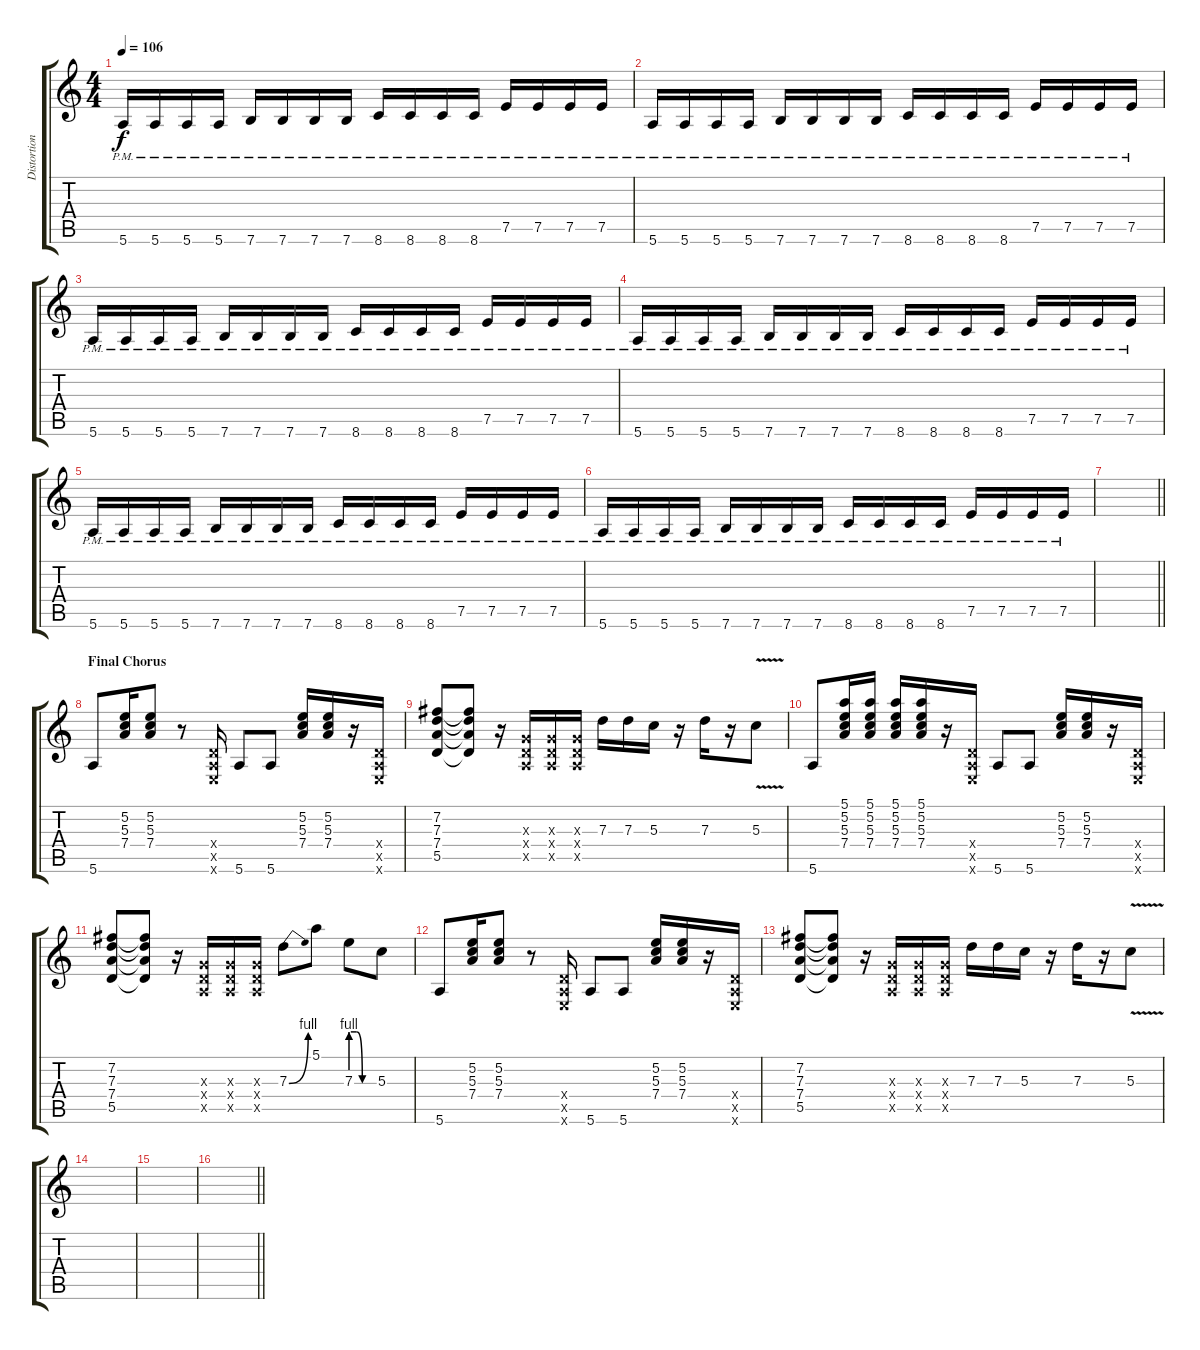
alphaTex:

\track ("Distortion Guitar (Billie Joe Armstrong)" "Distortion") {instrument distortionguitar}
\staff {score tabs}
\tuning (E4 B3 G3 D3 A2 E2) {hide}
\ts (4 4)
\tempo 106
\clef g2
\ks c
5.6{pm}.16{dy f} 5.6{pm}.16 5.6{pm}.16 5.6{pm}.16 7.6{pm}.16 7.6{pm}.16 7.6{pm}.16 7.6{pm}.16 8.6{pm}.16 8.6{pm}.16 8.6{pm}.16 8.6{pm}.16 7.5{pm}.16 7.5{pm}.16 7.5{pm}.16 7.5{pm}.16 |
5.6{pm}.16 5.6{pm}.16 5.6{pm}.16 5.6{pm}.16 7.6{pm}.16 7.6{pm}.16 7.6{pm}.16 7.6{pm}.16 8.6{pm}.16 8.6{pm}.16 8.6{pm}.16 8.6{pm}.16 7.5{pm}.16 7.5{pm}.16 7.5{pm}.16 7.5{pm}.16 |
5.6{pm}.16 5.6{pm}.16 5.6{pm}.16 5.6{pm}.16 7.6{pm}.16 7.6{pm}.16 7.6{pm}.16 7.6{pm}.16 8.6{pm}.16 8.6{pm}.16 8.6{pm}.16 8.6{pm}.16 7.5{pm}.16 7.5{pm}.16 7.5{pm}.16 7.5{pm}.16 |
5.6{pm}.16 5.6{pm}.16 5.6{pm}.16 5.6{pm}.16 7.6{pm}.16 7.6{pm}.16 7.6{pm}.16 7.6{pm}.16 8.6{pm}.16 8.6{pm}.16 8.6{pm}.16 8.6{pm}.16 7.5{pm}.16 7.5{pm}.16 7.5{pm}.16 7.5{pm}.16 |
5.6{pm}.16 5.6{pm}.16 5.6{pm}.16 5.6{pm}.16 7.6{pm}.16 7.6{pm}.16 7.6{pm}.16 7.6{pm}.16 8.6{pm}.16 8.6{pm}.16 8.6{pm}.16 8.6{pm}.16 7.5{pm}.16 7.5{pm}.16 7.5{pm}.16 7.5{pm}.16 |
5.6{pm}.16 5.6{pm}.16 5.6{pm}.16 5.6{pm}.16 7.6{pm}.16 7.6{pm}.16 7.6{pm}.16 7.6{pm}.16 8.6{pm}.16 8.6{pm}.16 8.6{pm}.16 8.6{pm}.16 7.5{pm}.16 7.5{pm}.16 7.5{pm}.16 7.5{pm}.16 |
\barLineRight lightlight
|
\section ("" "Final Chorus")
5.6.8{volume 9 balance 8 instrument electricguitarclean} (5.2 5.3 7.4).16 (5.2 5.3 7.4).8 r.8 (0.4{x} 0.5{x} 0.6{x}).16 5.6.8 5.6.8 (5.2 5.3 7.4).16 (5.2 5.3 7.4).16 r.16 (0.4{x} 0.5{x} 0.6{x}).16 |
(7.2 7.3 7.4 5.5).8 (7.2{t} 7.3{t} 7.4{t} 5.5{t}).8 r.16 (0.3{x} 0.4{x} 0.5{x}).16 (0.3{x} 0.4{x} 0.5{x}).16 (0.3{x} 0.4{x} 0.5{x}).16 7.3.16 7.3.16 5.3.16 r.16 7.3.16 r.16 5.3{v}.8 |
5.6.8 (5.1 5.2 5.3 7.4).16 (5.1 5.2 5.3 7.4).16 (5.1 5.2 5.3 7.4).16 (5.1 5.2 5.3 7.4).16 r.16 (0.4{x} 0.5{x} 0.6{x}).16 5.6.8 5.6.8 (5.2 5.3 7.4).16 (5.2 5.3 7.4).16 r.16 (0.4{x} 0.5{x} 0.6{x}).16 |
(7.2 7.3 7.4 5.5).8 (7.2{t} 7.3{t} 7.4{t} 5.5{t}).8 r.16 (0.3{x} 0.4{x} 0.5{x}).16 (0.3{x} 0.4{x} 0.5{x}).16 (0.3{x} 0.4{x} 0.5{x}).16 7.3{be (bend 0 0 60 4)}.8 5.1.8 7.3{be (custom 0 4 15 4 30 0 60 0)}.8 5.3.8 |
5.6.8{volume 9 balance 8 instrument electricguitarclean} (5.2 5.3 7.4).16 (5.2 5.3 7.4).8 r.8 (0.4{x} 0.5{x} 0.6{x}).16 5.6.8 5.6.8 (5.2 5.3 7.4).16 (5.2 5.3 7.4).16 r.16 (0.4{x} 0.5{x} 0.6{x}).16 |
(7.2 7.3 7.4 5.5).8 (7.2{t} 7.3{t} 7.4{t} 5.5{t}).8 r.16 (0.3{x} 0.4{x} 0.5{x}).16 (0.3{x} 0.4{x} 0.5{x}).16 (0.3{x} 0.4{x} 0.5{x}).16 7.3.16 7.3.16 5.3.16 r.16 7.3.16 r.16 5.3{v}.8 |
|
|
\barLineRight lightlight
